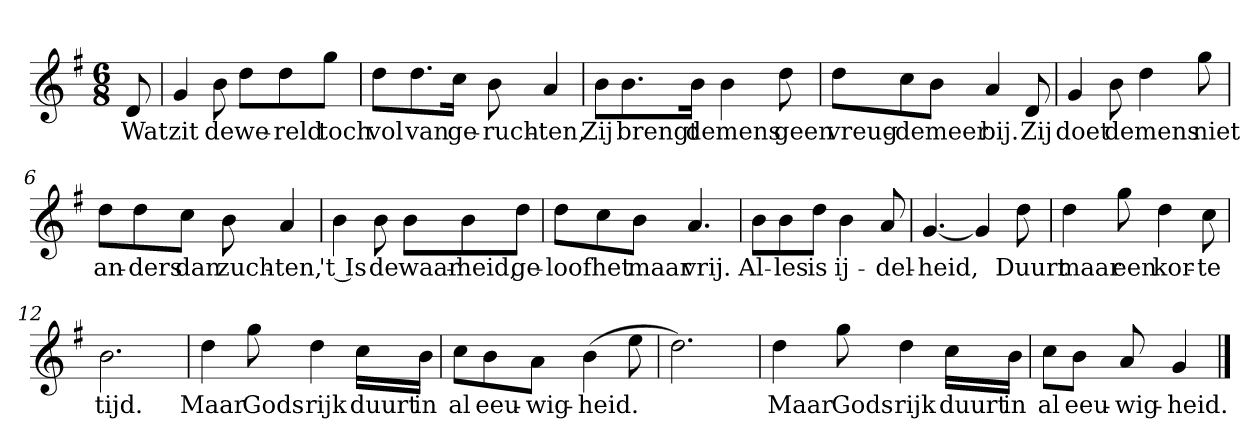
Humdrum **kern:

**kern	**text
*part1	*part1
*staff1	*staff1
*clefG2	*
*k[f#]	*
*G:	*
*M6/8	*
*MM120	*
=	=
8d	Wat
=1	=1
4g	zit
8b	de
8dd\L	we-
8dd\	-reld
8gg\J	toch
=2	=2
8dd\L	vol
8.dd\	van
16cc\Jk	ge-
8b	-ruch-
4a	-ten,
=3	=3
8b\L	Zij
8.b\	brengt
16b\Jk	de
4b	mens
8dd	geen
=4	=4
8dd\L	vreug-
8cc\	-de
8b\J	meer
4a	bij.
8d	Zij
=5	=5
4g	doet
8b	de
4dd	mens
8gg	niet
=6	=6
8dd\L	an-
8dd\	-ders
8cc\J	dan
8b	zuch-
4a	-ten,
=7	=7
4b	't Is
8b	de
8b\L	waar-
8b\	-heid,
8dd\J	ge-
=8	=8
8dd\L	-loof
8cc\	het
8b\J	maar
4.a	vrij.
=9	=9
8b\L	Al-
8b\	-les
8dd\J	is
4b	ij-
8a	-del-
=10	=10
[4.g	-heid,
4g]	.
8dd	Duurt
=11	=11
4dd	maar
8gg	een
4dd	kor-
8cc	-te
=12	=12
2.b	tijd.
=13	=13
4dd	Maar
8gg	Gods
4dd	rijk
16cc\LL	duurt
16b\JJ	in
=14	=14
8cc\L	al
8b\	eeu-
8a\J	-wig-
(4b	-heid.
8ee	.
=15	=15
2.dd)	.
=16	=16
4dd	Maar
8gg	Gods
4dd	rijk
16cc\LL	duurt
16b\JJ	in
=17	=17
8cc\L	al
8b\J	eeu-
8a	-wig-
4g	-heid.
==	==
*-	*-
